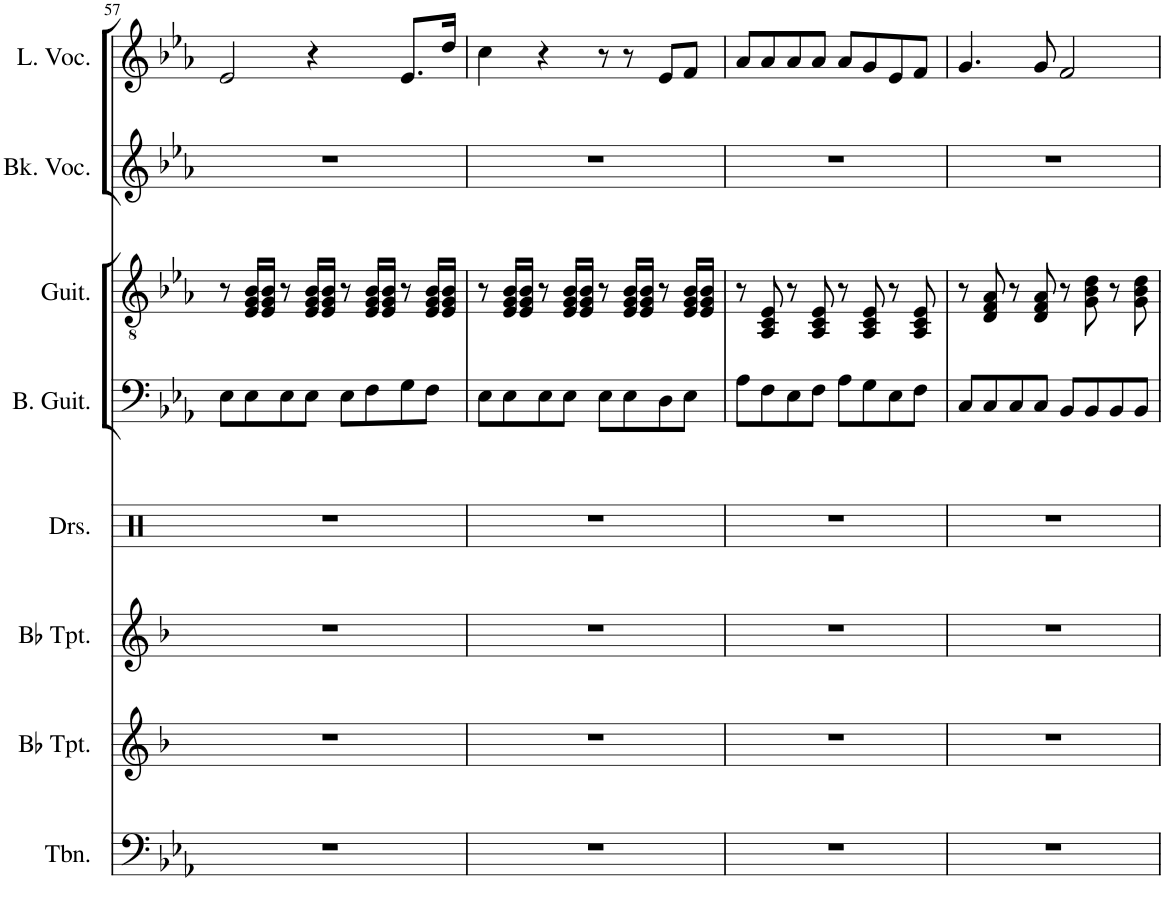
**kern	**kern	**kern	**kern	**kern	**kern	**kern	**kern
*part8	*part7	*part6	*part5	*part4	*part3	*part2	*part1
*staff8	*staff7	*staff6	*staff5	*staff4	*staff3	*staff2	*staff1
*I"Trombone	*I"Bb Trumpet	*I"Bb Trumpet	*I"Drumset	*I"Bass Guitar	*I"Acoustic Guitar	*I"Backing Vocals	*I"Lead Vocals
*I'Tbn.	*I'Bb Tpt.	*I'Bb Tpt.	*I'Drs.	*I'B. Guit.	*I'Guit.	*I'Bk. Voc.	*I'L. Voc.
!!LO:PB:g=z
*clefF4	*clefG2	*clefG2	*clefX	*clefF4	*clefGv2	*clefG2	*clefG2
*	*Trd1c2	*Trd1c2	*	*Trd7c12	*	*	*
*k[b-e-a-]	*k[b-]	*k[b-]	*k[]	*k[b-e-a-]	*k[b-e-a-]	*k[b-e-a-]	*k[b-e-a-]
*M4/4	*M4/4	*M4/4	*M4/4	*M4/4	*M4/4	*M4/4	*M4/4
=57	=57	=57	=57	=57	=57	=57	=57
1r	1r	1r	1r	8E-\L	8r	1r	2e-/
.	.	.	.	8E-\	16E-/ 16G/ 16B-/LL	.	.
.	.	.	.	.	16E-/ 16G/ 16B-/JJ	.	.
.	.	.	.	8E-\	8r	.	.
.	.	.	.	8E-\J	16E-/ 16G/ 16B-/LL	.	.
.	.	.	.	.	16E-/ 16G/ 16B-/JJ	.	.
.	.	.	.	8E-\L	8r	.	4r
.	.	.	.	8F\	16E-/ 16G/ 16B-/LL	.	.
.	.	.	.	.	16E-/ 16G/ 16B-/JJ	.	.
.	.	.	.	8G\	8r	.	8.e-/L
.	.	.	.	8F\J	16E-/ 16G/ 16B-/LL	.	.
.	.	.	.	.	16E-/ 16G/ 16B-/JJ	.	16dd/Jk
=58	=58	=58	=58	=58	=58	=58	=58
1r	1r	1r	1r	8E-\L	8r	1r	4cc\
.	.	.	.	8E-\	16E-/ 16G/ 16B-/LL	.	.
.	.	.	.	.	16E-/ 16G/ 16B-/JJ	.	.
.	.	.	.	8E-\	8r	.	4r
.	.	.	.	8E-\J	16E-/ 16G/ 16B-/LL	.	.
.	.	.	.	.	16E-/ 16G/ 16B-/JJ	.	.
.	.	.	.	8E-\L	8r	.	8r
.	.	.	.	8E-\	16E-/ 16G/ 16B-/LL	.	8r
.	.	.	.	.	16E-/ 16G/ 16B-/JJ	.	.
.	.	.	.	8C\	8r	.	8e-/L
.	.	.	.	8E-\J	16E-/ 16G/ 16B-/LL	.	8f/J
.	.	.	.	.	16E-/ 16G/ 16B-/JJ	.	.
=59	=59	=59	=59	=59	=59	=59	=59
1r	1r	1r	1r	8A-\L	8r	1r	8a-/L
.	.	.	.	8F\	8AA-/ 8C/ 8E-/	.	8a-/
.	.	.	.	8E-\	8r	.	8a-/
.	.	.	.	8F\J	8AA-/ 8C/ 8E-/	.	8a-/J
.	.	.	.	8A-\L	8r	.	8a-/L
.	.	.	.	8G\	8AA-/ 8C/ 8E-/	.	8g/
.	.	.	.	8E-\	8r	.	8e-/
.	.	.	.	8F\J	8AA-/ 8C/ 8E-/	.	8f/J
=60	=60	=60	=60	=60	=60	=60	=60
1r	1r	1r	1r	8C/L	8r	1r	4.g/
.	.	.	.	8C/	8D/ 8F/ 8A-/	.	.
.	.	.	.	8C/	8r	.	.
.	.	.	.	8C/J	8D/ 8F/ 8A-/	.	8g/
.	.	.	.	8BB-/L	8r	.	2f/
.	.	.	.	8BB-/	8G\ 8B-\ 8d\	.	.
.	.	.	.	8BB-/	8r	.	.
.	.	.	.	8BB-/J	8G\ 8B-\ 8d\	.	.
=	=	=	=	=	=	=	=
*-	*-	*-	*-	*-	*-	*-	*-
